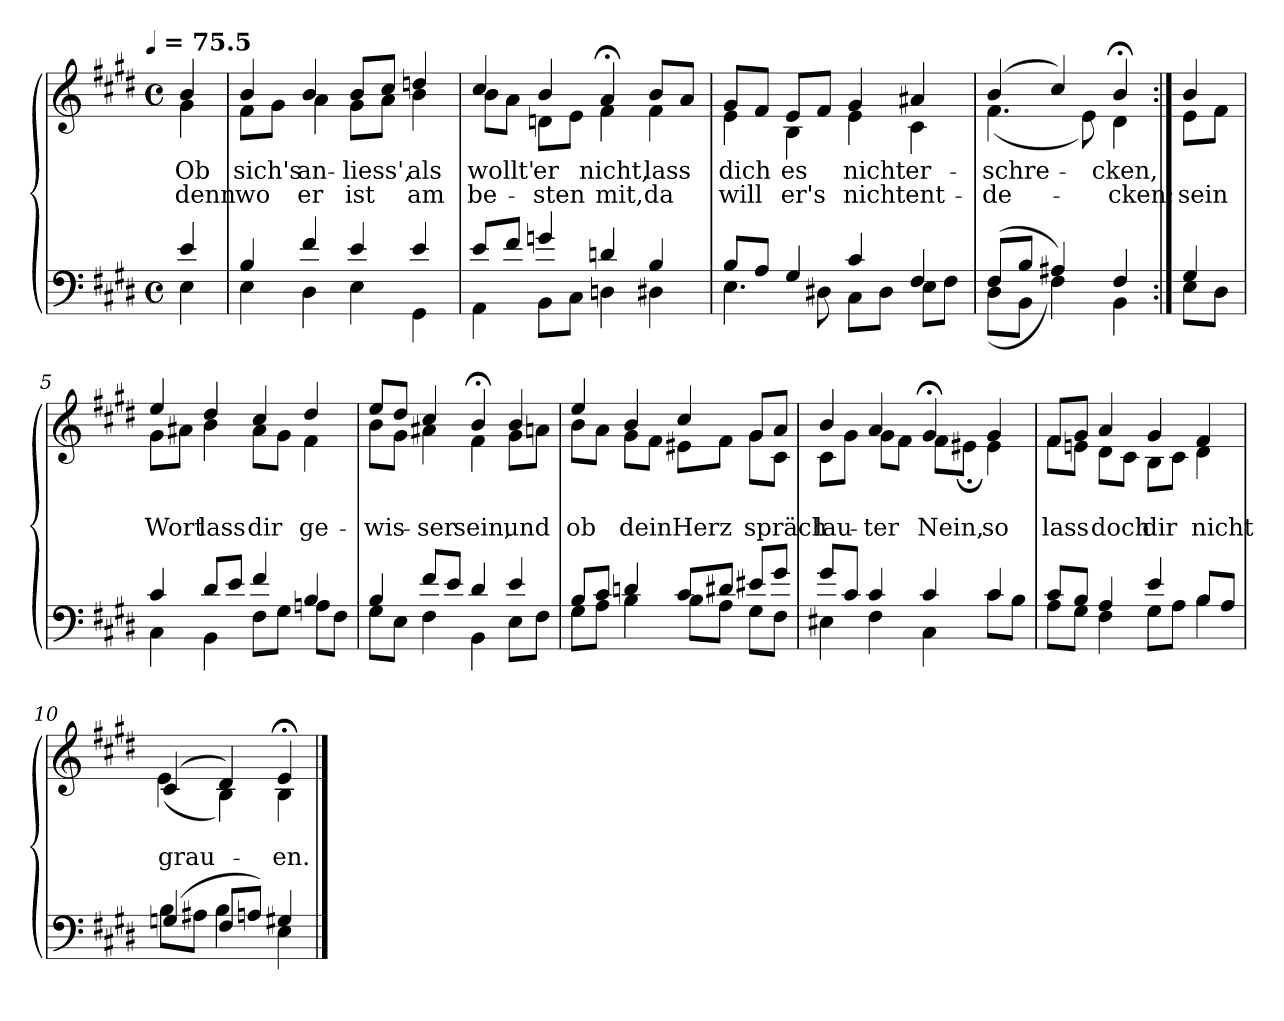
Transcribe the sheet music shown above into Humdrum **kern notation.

**kern	**kern	**text	**text	**dynam
*part1	*part1	*part1	*part1	*part1
*staff2	*staff1	*staff1	*staff1	*staff1/2
*clefF4	*clefG2	*	*	*
*k[f#c#g#d#]	*k[f#c#g#d#]	*	*	*
!!LO:TX:omd:t=[quarter] = 75.5
*M4/4	*M4/4	*	*	*
*met(c)	*met(c)	*	*	*
*MM75	*MM75	*	*	*
=	=	=	=	=
*^	*^	*	*	*
4e	4E	4b	4g#	Ob	denn	.
=1	=1	=1	=1	=1	=1	=1
4B	4E	4b	8f#L	sich's	wo	.
.	.	.	8g#J	.	.	.
4f#	4D#	4b	4a	an-	er	.
4e	4E	8bL	8g#L	-liess',	ist	.
.	.	8cc#J	8aJ	.	.	.
4e	4GG#	4ddn	4b	als	am	.
=2	=2	=2	=2	=2	=2	=2
8eL	4AA	4cc#	8bL	wollt'	be-	.
8f#J	.	.	8aJ	.	.	.
4gn	8BBL	4b	8dnL	er	-sten	.
.	8C#J	.	8eJ	.	.	.
4dn	4Dn	4a;<	4f#	nicht,	mit,	.
4B	4D#X	8bL	4f#	lass	da	.
.	.	8aJ	.	.	.	.
=3	=3	=3	=3	=3	=3	=3
8BL	4.E	8g#L	4e	dich	will	.
8AJ	.	8f#J	.	.	.	.
4G#	.	8eL	4B	es	er's	.
.	8D#X	8f#J	.	.	.	.
4c#	8C#L	4g#	4e	nicht	nicht	.
.	8D#J	.	.	.	.	.
4F#	8EL	4a#X	4c#	er-	ent-	.
.	8F#J	.	.	.	.	.
=4	=4	=4	=4	=4	=4	=4
*	*	*MM74	*	*	*	*
(8F#L	(8D#L	(4b	(4.f#	-schre-	-de-	.
8BJ	8BBJ	.	.	.	.	.
4A#X)	4F#)	4cc#)	.	.	.	♩ = 70
.	.	.	8e)	.	.	.
4F#	4BB	4b;<	4d#	-cken,	-cken;	.
!!LO:LB:g=z	!!
=:|!	=:|!	=:|!	=:|!	=:|!	=:|!	=:|!
*	*	*MM75	*	*	*	*
4G#	8EL	4b	8eL	.	sein	.
.	8D#J	.	8f#J	.	.	.
=5	=5	=5	=5	=5	=5	=5
4c#	4C#	4ee	8g#L	.	Wort	.
.	.	.	8a#XJ	.	.	.
8d#L	4BB	4dd#	4b	.	lass	.
8eJ	.	.	.	.	.	.
4f#	8F#L	4cc#	8a#L	.	dir	.
.	8G#J	.	8g#J	.	.	.
4B	8AnL	4dd#	4f#	.	ge-	.
.	8F#J	.	.	.	.	.
=6	=6	=6	=6	=6	=6	=6
4B	8G#L	8eeL	8bL	.	-wis-	.
.	8EJ	8dd#J	8g#J	.	.	.
8f#L	4F#	4cc#	4a#X	.	-ser	.
8eJ	.	.	.	.	.	.
4d#	4BB	4b;<	4f#	.	sein,	.
4e	8EL	4b	8g#L	.	und	♩ = 74
.	8F#J	.	8anJ	.	.	.
=7	=7	=7	=7	=7	=7	=7
8BL	8G#L	4ee	8bL	.	ob	.
8c#J	8AJ	.	8aJ	.	.	.
4dn	4B	4b	8g#L	.	dein	.
.	.	.	8f#J	.	.	.
8c#L	8BL	4cc#	8e#XL	.	Herz	.
8d#XJ	8AJ	.	8f#J	.	.	.
8e#XL	8G#L	8g#L	8g#L	.	spräch	.
8g#J	8F#J	8aJ	8c#J	.	.	.
!!LO:LB:g=z	!!
=8	=8	=8	=8	=8	=8	=8
*	*	*MM73	*	*	*	*
8g#L	4E#X	4b	8c#L	.	lau-	.
8c#J	.	.	8g#J	.	.	.
4c#	4F#	4a	8g#L	.	-ter	♩ = 70
.	.	.	8f#J	.	.	.
4c#	4C#	4g#;<	8f#L	.	Nein,	.
.	.	.	8e#X;J	.	.	.
4c#	8c#L	4g#	4e#	.	so	♩ = 71
.	8BJ	.	.	.	.	.
=9	=9	=9	=9	=9	=9	=9
8c#L	8AL	8f#L	8f#L	.	lass	.
8BJ	8G#J	8g#J	8enJ	.	.	.
4A	4F#	4a	8d#L	.	doch	.
.	.	.	8c#J	.	.	.
4e	8G#L	4g#	8BL	.	dir	♩ = 70
.	8AJ	.	8c#J	.	.	.
8BL	4B	4f#	4d#	.	nicht	.
8AJ	.	.	.	.	.	.
=10	=10	=10	=10	=10	=10	=10
*	*	*MM68	*	*	*	*
(4Gn	8BL	(4c#	(4e	.	grau-	.
.	8A#XJ	.	.	.	.	.
8F#L	4B	4d#)	4B)	.	.	♩ = 62
8AnJ)	.	.	.	.	.	.
4G#X	4E	4e;<	4B	.	-en.	.
*v	*v	*	*	*	*	*
*	*v	*v	*	*	*
==	==	==	==	==
*-	*-	*-	*-	*-
